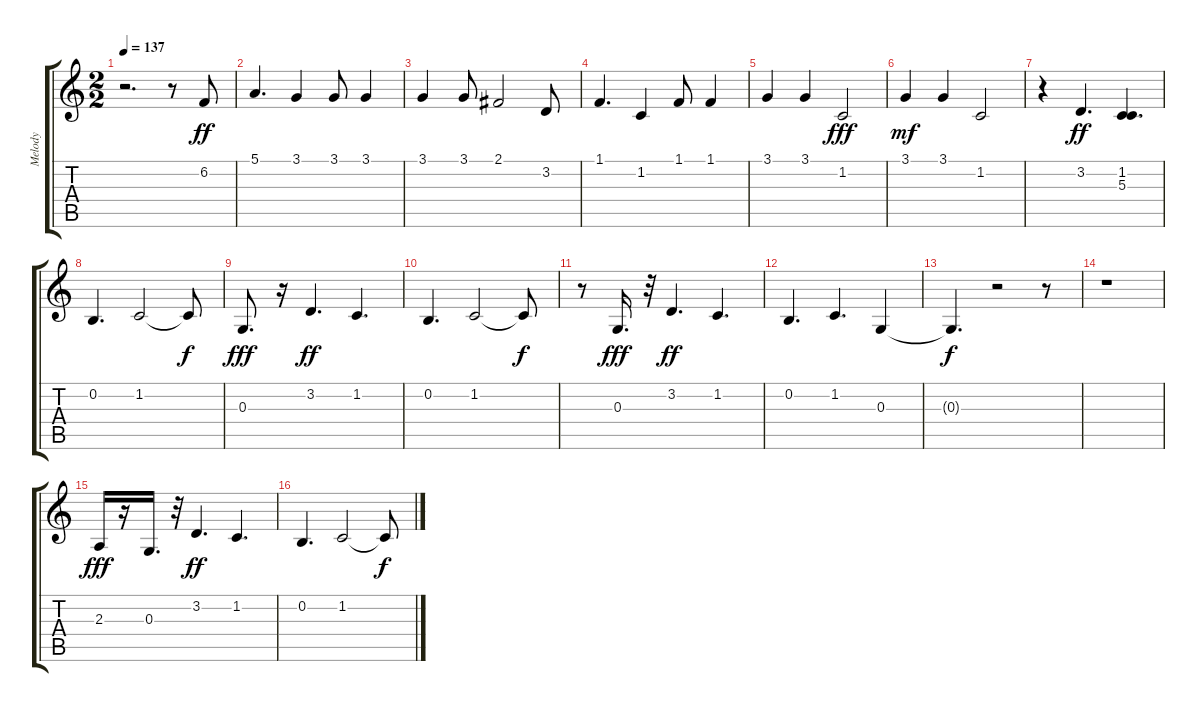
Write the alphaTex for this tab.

\track ("Melody" "Melody") {instrument vibraphone}
\staff {score tabs}
\tuning (E4 B3 G3 D3 A2 E2) {hide}
\ts (2 2)
\tempo 137
\clef g2
\ks c
r.2{d dy f} r.8 6.2.8{dy ff} |
5.1.4{d} 3.1.4 3.1.8 3.1.4 |
3.1.4 3.1.8 2.1.2 3.2.8 |
1.1.4{d} 1.2.4 1.1.8 1.1.4 |
3.1.4 3.1.4 1.2.2{dy fff} |
3.1.4{dy mf} 3.1.4 1.2.2 |
r.4 3.2.4{d dy ff} (1.2 5.3).4{d} |
0.2.4{d} 1.2.2 1.2{t}.8{dy f} |
0.3.8{d dy fff} r.16 3.2.4{d dy ff} 1.2.4{d} |
0.2.4{d} 1.2.2 1.2{t}.8{dy f} |
r.8 0.3.16{d dy fff} r.32 3.2.4{d dy ff} 1.2.4{d} |
0.2.4{d} 1.2.4{d} 0.3.4 |
0.3{t}.4{d dy f} r.2 r.8 |
r.1 |
2.3.16{dy fff} r.16 0.3.16{d} r.32 3.2.4{d dy ff} 1.2.4{d} |
0.2.4{d} 1.2.2 1.2{t}.8{dy f}
